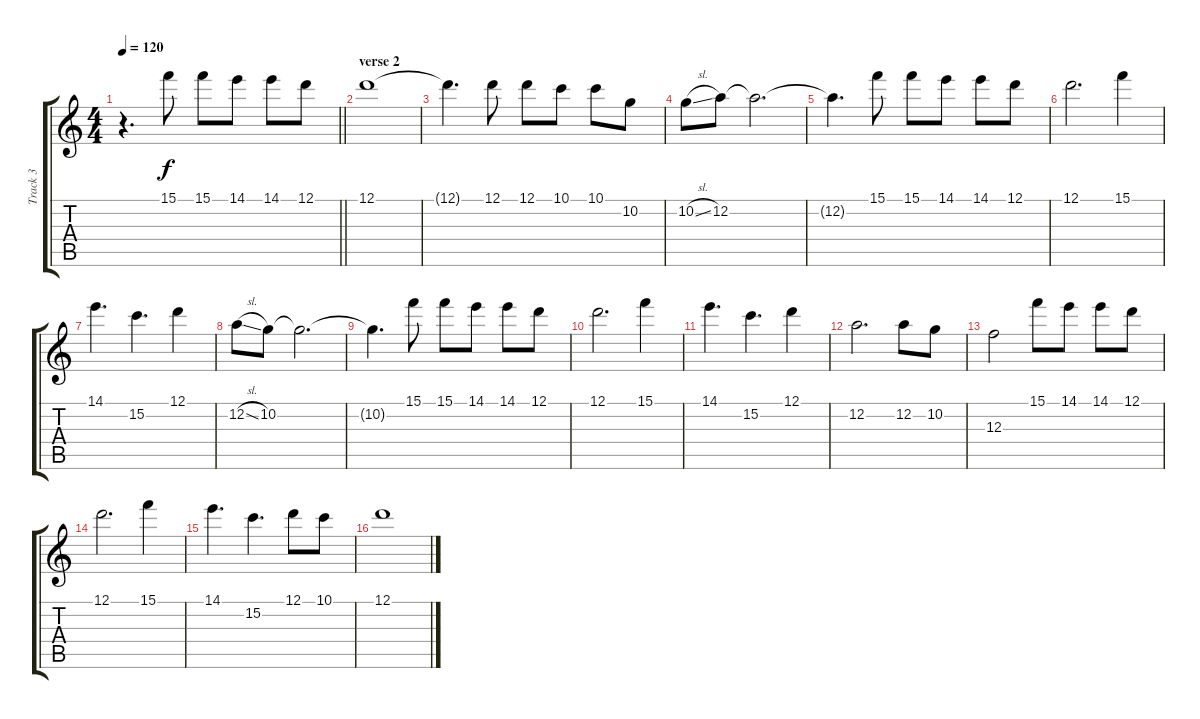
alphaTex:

\track ("Track 3" "Track 3") {instrument distortionguitar}
\staff {score tabs}
\tuning (D4 A3 F3 C3 G2 D2) {hide}
\ts (4 4)
\tempo 120
\clef g2
\barLineRight lightlight
\ks c
r.4{d dy f} 15.1.8 15.1.8 14.1.8 14.1.8 12.1.8 |
\section ("" "verse 2")
12.1.1 |
12.1{t}.4{d} 12.1.8 12.1.8 10.1.8 10.1.8 10.2.8 |
10.2{sl}.8 12.2.8 12.2{t}.2{d} |
12.2{t}.4{d} 15.1.8 15.1.8 14.1.8 14.1.8 12.1.8 |
12.1.2{d} 15.1.4 |
14.1.4{d} 15.2.4{d} 12.1.4 |
12.2{sl}.8 10.2.8 10.2{t}.2{d} |
10.2{t}.4{d} 15.1.8 15.1.8 14.1.8 14.1.8 12.1.8 |
12.1.2{d} 15.1.4 |
14.1.4{d} 15.2.4{d} 12.1.4 |
12.2.2{d} 12.2.8 10.2.8 |
12.3.2 15.1.8 14.1.8 14.1.8 12.1.8 |
12.1.2{d} 15.1.4 |
14.1.4{d} 15.2.4{d} 12.1.8 10.1.8 |
12.1.1
